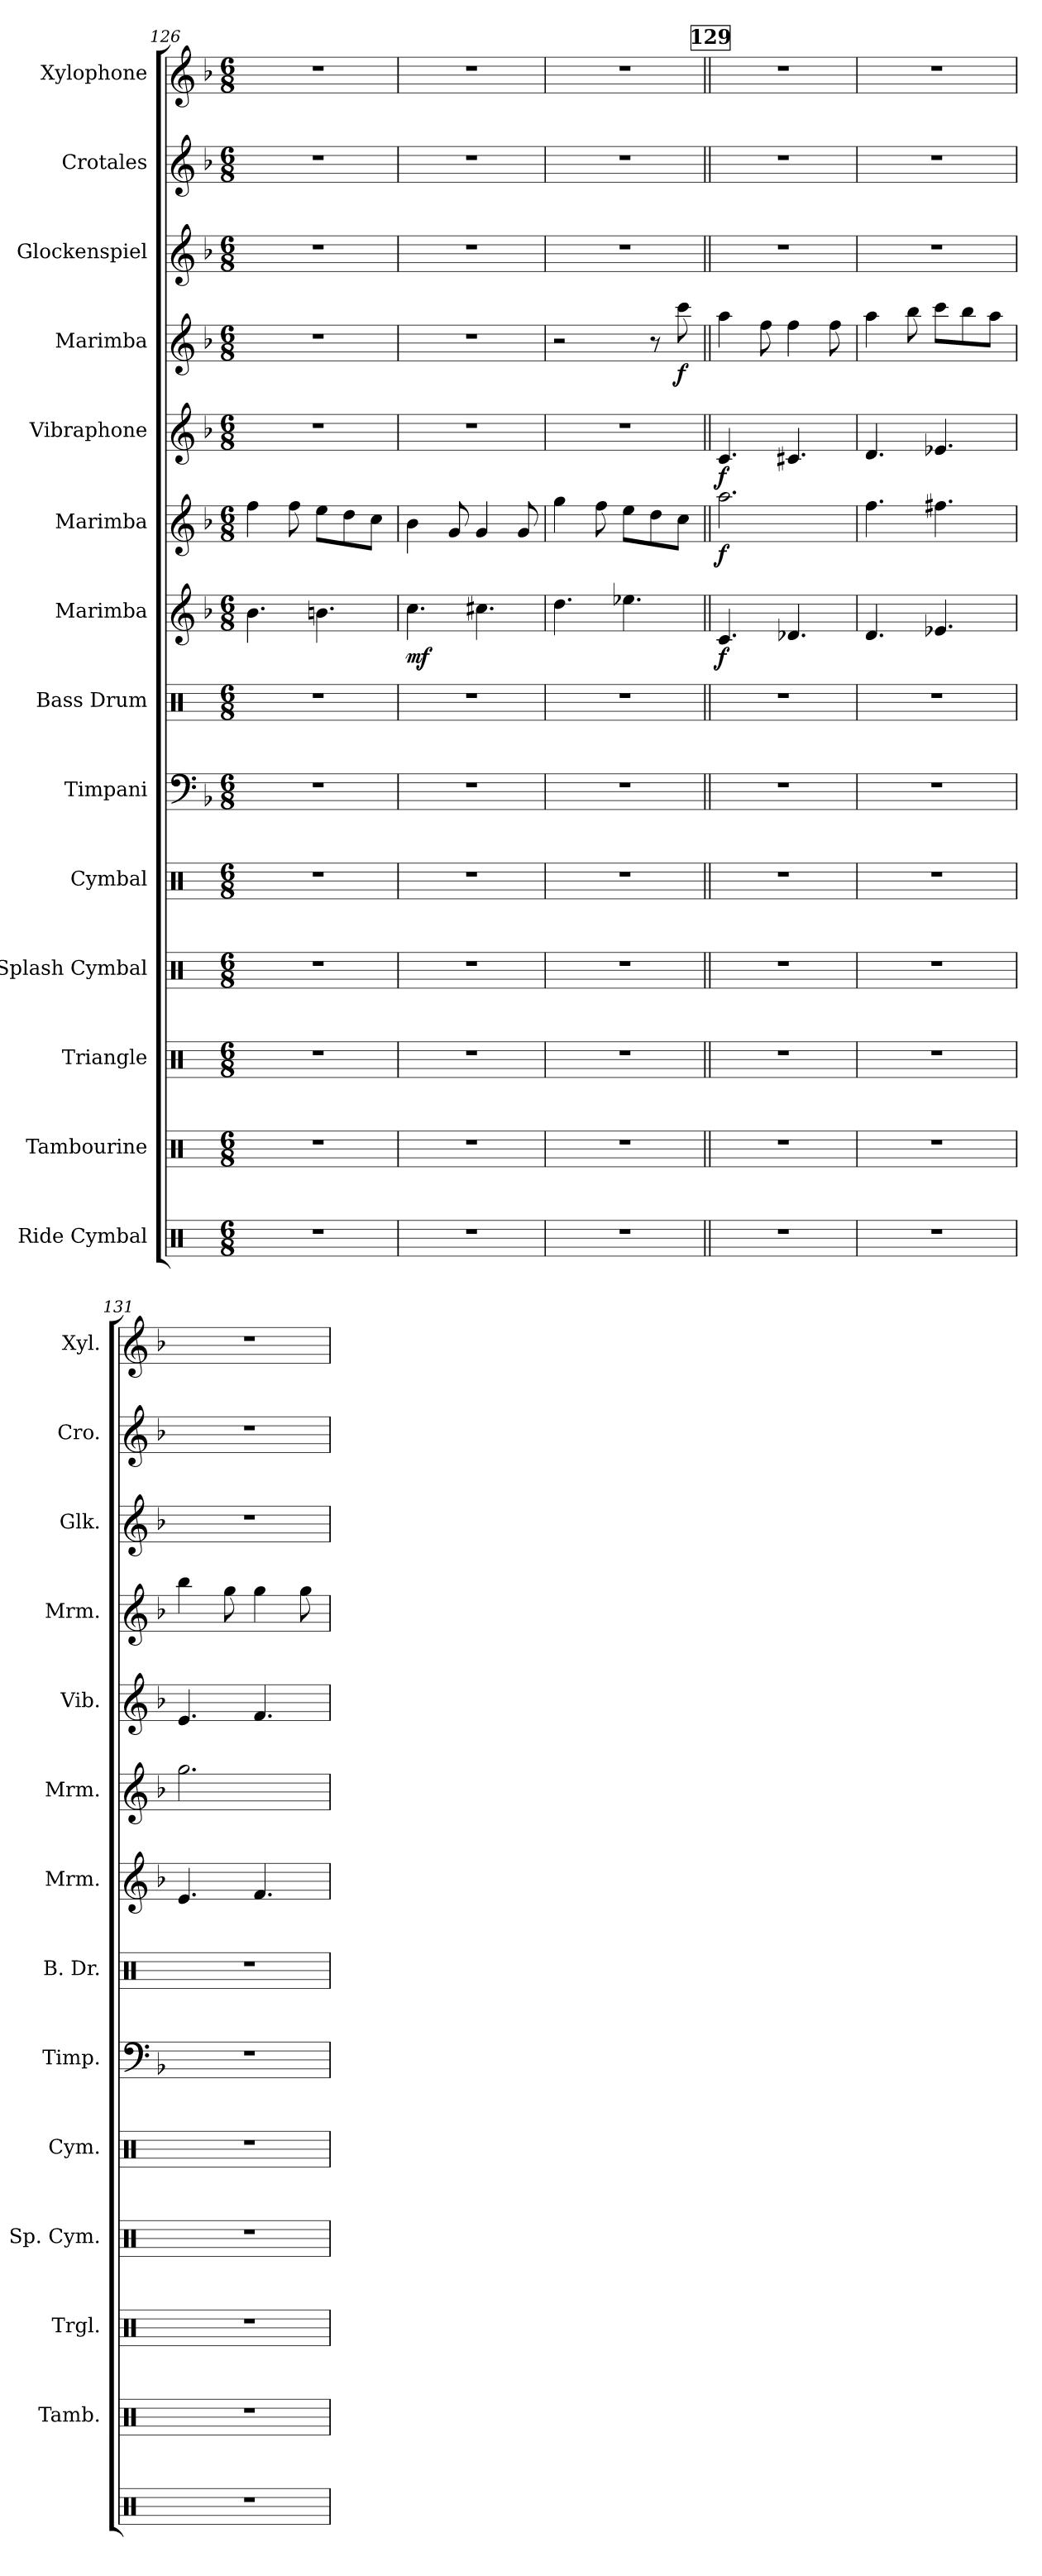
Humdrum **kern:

**kern	**kern	**kern	**kern	**kern	**kern	**kern	**kern	**dynam	**kern	**dynam	**kern	**dynam	**kern	**dynam	**kern	**kern	**kern
*part14	*part13	*part12	*part11	*part10	*part9	*part8	*part7	*part7	*part6	*part6	*part5	*part5	*part4	*part4	*part3	*part2	*part1
*staff14	*staff13	*staff12	*staff11	*staff10	*staff9	*staff8	*staff7	*staff7	*staff6	*staff6	*staff5	*staff5	*staff4	*staff4	*staff3	*staff2	*staff1
*I"Ride Cymbal	*I"Tambourine	*I"Triangle	*I"Splash Cymbal	*I"Cymbal	*I"Timpani	*I"Bass Drum	*I"Marimba	*	*I"Marimba	*	*I"Vibraphone	*	*I"Marimba	*	*I"Glockenspiel	*I"Crotales	*I"Xylophone
*	*I'Tamb.	*I'Trgl.	*I'Sp. Cym.	*I'Cym.	*I'Timp.	*I'B. Dr.	*I'Mrm.	*	*I'Mrm.	*	*I'Vib.	*	*I'Mrm.	*	*I'Glk.	*I'Cro.	*I'Xyl.
!!LO:PB:g=z
*clefX	*clefX	*clefX	*clefX	*clefX	*clefF4	*clefX	*clefG2	*	*clefG2	*	*clefG2	*	*clefG2	*	*clefG2	*clefG2	*clefG2
*	*	*	*	*	*	*	*	*	*	*	*	*	*	*	*ITrd-14c-24	*ITrd-14c-24	*ITrd-7c-12
*k[]	*k[]	*k[]	*k[]	*k[]	*k[b-]	*k[]	*k[b-]	*	*k[b-]	*	*k[b-]	*	*k[b-]	*	*k[b-]	*k[b-]	*k[b-]
*M6/8	*M6/8	*M6/8	*M6/8	*M6/8	*M6/8	*M6/8	*M6/8	*	*M6/8	*	*M6/8	*	*M6/8	*	*M6/8	*M6/8	*M6/8
=126	=126	=126	=126	=126	=126	=126	=126	=126	=126	=126	=126	=126	=126	=126	=126	=126	=126
2.r	2.r	2.r	2.r	2.r	2.r	2.r	4.b-\	.	4ff\	.	2.r	.	2.r	.	2.r	2.r	2.r
.	.	.	.	.	.	.	.	.	8ff\	.	.	.	.	.	.	.	.
.	.	.	.	.	.	.	4.bn\	.	8ee\L	.	.	.	.	.	.	.	.
.	.	.	.	.	.	.	.	.	8dd\	.	.	.	.	.	.	.	.
.	.	.	.	.	.	.	.	.	8cc\J	.	.	.	.	.	.	.	.
=127	=127	=127	=127	=127	=127	=127	=127	=127	=127	=127	=127	=127	=127	=127	=127	=127	=127
!	!	!	!	!	!	!	!	!LO:DY:b	!	!	!	!	!	!	!	!	!
2.r	2.r	2.r	2.r	2.r	2.r	2.r	4.cc\	mf	4b-\	.	2.r	.	2.r	.	2.r	2.r	2.r
.	.	.	.	.	.	.	.	.	8g/	.	.	.	.	.	.	.	.
.	.	.	.	.	.	.	4.cc#X\	.	4g/	.	.	.	.	.	.	.	.
.	.	.	.	.	.	.	.	.	8g/	.	.	.	.	.	.	.	.
=128	=128	=128	=128	=128	=128	=128	=128	=128	=128	=128	=128	=128	=128	=128	=128	=128	=128
2.r	2.r	2.r	2.r	2.r	2.r	2.r	4.dd\	.	4gg\	.	2.r	.	2r	.	2.r	2.r	2.r
.	.	.	.	.	.	.	.	.	8ff\	.	.	.	.	.	.	.	.
.	.	.	.	.	.	.	4.ee-X\	.	8ee\L	.	.	.	.	.	.	.	.
.	.	.	.	.	.	.	.	.	8dd\	.	.	.	8r	.	.	.	.
!	!	!	!	!	!	!	!	!	!	!	!	!	!	!LO:DY:b	!	!	!
.	.	.	.	.	.	.	.	.	8cc\J	.	.	.	8ccc\	f	.	.	.
!!LO:REH:place=s1:a:B:fs=14:t=129
=129||	=129||	=129||	=129||	=129||	=129||	=129||	=129||	=129||	=129||	=129||	=129||	=129||	=129||	=129||	=129||	=129||	=129||
!	!	!	!	!	!	!	!	!LO:DY:b	!	!LO:DY:b	!	!LO:DY:b	!	!	!	!	!
2.r	2.r	2.r	2.r	2.r	2.r	2.r	4.c/	f	2.aa\	f	4.c/	f	4aa\	.	2.r	2.r	2.r
.	.	.	.	.	.	.	.	.	.	.	.	.	8ff\	.	.	.	.
.	.	.	.	.	.	.	4.d-X/	.	.	.	4.c#X/	.	4ff\	.	.	.	.
.	.	.	.	.	.	.	.	.	.	.	.	.	8ff\	.	.	.	.
=130	=130	=130	=130	=130	=130	=130	=130	=130	=130	=130	=130	=130	=130	=130	=130	=130	=130
2.r	2.r	2.r	2.r	2.r	2.r	2.r	4.d/	.	4.ff\	.	4.d/	.	4aa\	.	2.r	2.r	2.r
.	.	.	.	.	.	.	.	.	.	.	.	.	8bb-\	.	.	.	.
.	.	.	.	.	.	.	4.e-X/	.	4.ff#X\	.	4.e-X/	.	8ccc\L	.	.	.	.
.	.	.	.	.	.	.	.	.	.	.	.	.	8bb-\	.	.	.	.
.	.	.	.	.	.	.	.	.	.	.	.	.	8aa\J	.	.	.	.
=131	=131	=131	=131	=131	=131	=131	=131	=131	=131	=131	=131	=131	=131	=131	=131	=131	=131
2.r	2.r	2.r	2.r	2.r	2.r	2.r	4.e/	.	2.gg\	.	4.e/	.	4bb-\	.	2.r	2.r	2.r
.	.	.	.	.	.	.	.	.	.	.	.	.	8gg\	.	.	.	.
.	.	.	.	.	.	.	4.f/	.	.	.	4.f/	.	4gg\	.	.	.	.
.	.	.	.	.	.	.	.	.	.	.	.	.	8gg\	.	.	.	.
=	=	=	=	=	=	=	=	=	=	=	=	=	=	=	=	=	=
*-	*-	*-	*-	*-	*-	*-	*-	*-	*-	*-	*-	*-	*-	*-	*-	*-	*-
